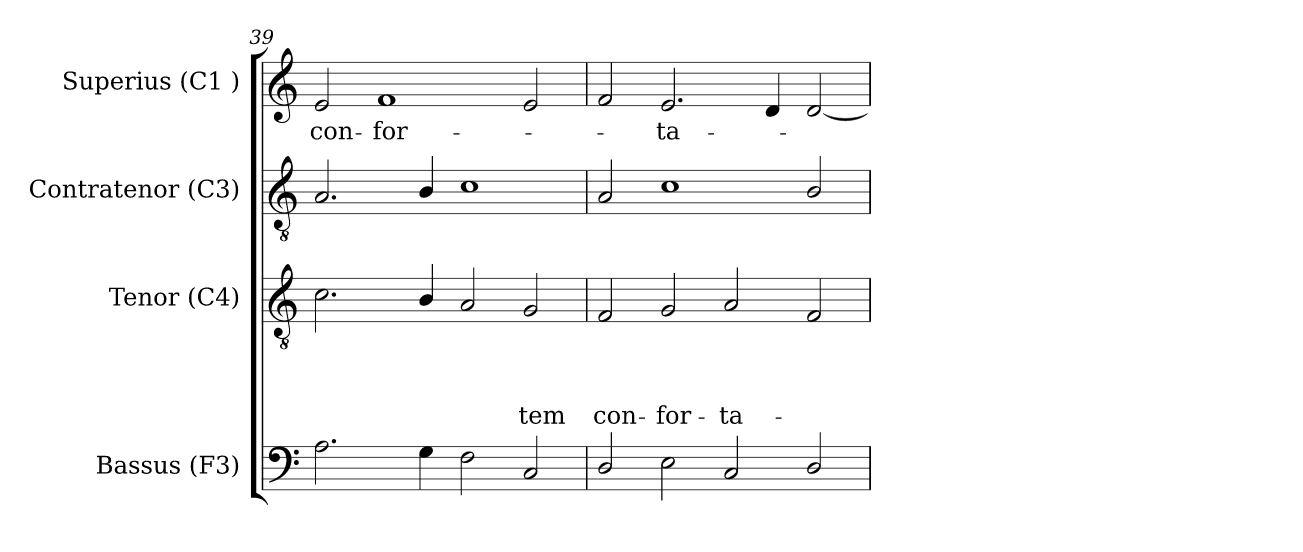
**kern	**kern	**text	**text	**text	**text	**kern	**kern	**text
*part4	*part3	*part3	*part3	*part3	*part3	*part2	*part1	*part1
*staff4	*staff3	*staff3	*staff3	*staff3	*staff3	*staff2	*staff1	*staff1
*I"Bassus (F3)	*I"Tenor (C4)	*	*	*	*	*I"Contratenor (C3)	*I"Superius (C1 )	*
*I'Bass.	*I'T.	*	*	*	*	*I'C.	*I'S.	*
*clefF4	*clefGv2	*	*	*	*	*clefGv2	*clefG2	*
*k[]	*k[]	*	*	*	*	*k[]	*k[]	*
*C:	*C:	*	*	*	*	*C:	*C:	*
=39	=39	=39	=39	=39	=39	=39	=39	=39
!	!	!	!	!	!	!	!	!LO:LY:b
2.A\	2.c\	.	.	.	.	2.A/	2e/	con-
!	!	!	!	!	!	!	!	!LO:LY:b
.	.	.	.	.	.	.	1f	-for-
4G\	4B/	.	.	.	.	4B/	.	.
2F\	2A/	.	.	.	.	1c	.	.
!	!	!	!	!	!LO:LY:b	!	!	!
2C/	2G/	.	.	.	-tem	.	2e/	.
!!LO:LB:g=z
=40	=40	=40	=40	=40	=40	=40	=40	=40
!	!	!	!	!	!LO:LY:b	!	!	!
2D/	2F/	.	.	.	con-	2A/	2f/	.
!	!	!	!	!	!LO:LY:b	!	!	!LO:LY:b
2E\	2G/	.	.	.	-for-	1c	2.e/	-ta-
!	!	!	!	!	!LO:LY:b	!	!	!
2C/	2A/	.	.	.	-ta-	.	.	.
.	.	.	.	.	.	.	4d/	.
2D/	2F/	.	.	.	.	2B/	[<2d/	.
=	=	=	=	=	=	=	=	=
*-	*-	*-	*-	*-	*-	*-	*-	*-
